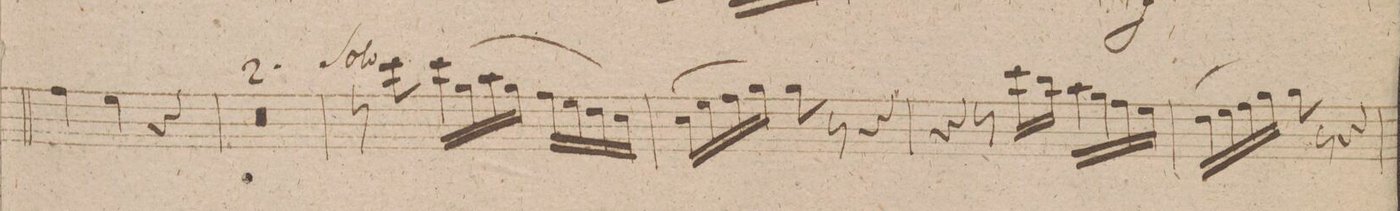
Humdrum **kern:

**kern	**dynam
*I"Clarinetto 1mo in. A.	*
*clefG2	*
*k[f#c#g#]	*
*M3/4	*
4dd\	.
4cc#\	.
4r	.
=78	=78
1.r	.
=79	=79
=80	=80
8r	.
*8\left	*
8aa\	.
*16\left	*
16aa\LL	.
*16\right	*
(>16ee\	.
*16\left	*
16ff#\	.
*16\right	*
16ee\JJ	.
16dd\LL	.
16cc#\	.
16b\)	.
16a\JJ	.
=81	=81
(>16a/LL	.
16cc#\	.
16dd\	.
16ee\JJ)	.
*8\right	*
8ee\	.
8r	.
4r	.
=82	=82
4r	.
8r	.
*16\left	*
16aa\LL	.
*16\right	*
16gg#\JJ	.
*16\left	*
16ff#\LL	.
*16\right	*
16ee\	.
16dd\	.
16cc#\JJ	.
=83	=83
(>16b\LL	.
16cc#\	.
16dd\	.
16ee\JJ)	.
8ee\	.
8r	.
4r	.
=84	=84
*-	*-
